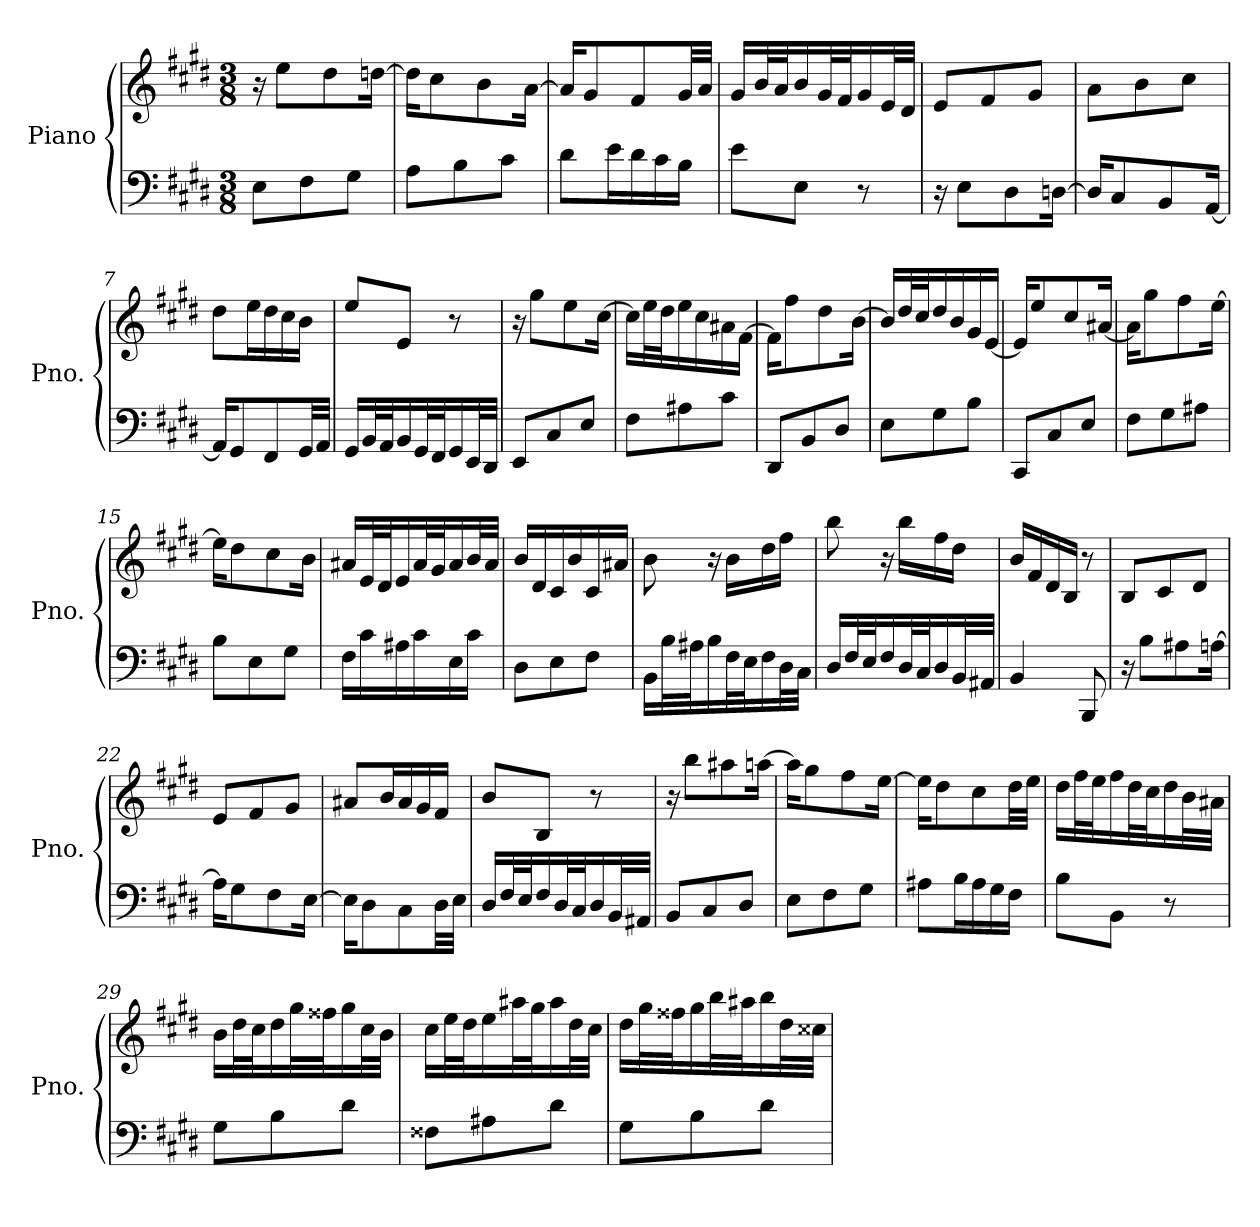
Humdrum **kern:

**kern	**kern
*part1	*part1
*staff2	*staff1
*I"Piano	*
*I'Pno.	*
*clefF4	*clefG2
*k[f#c#g#d#]	*k[f#c#g#d#]
*M3/8	*M3/8
=1	=1
8E\L	16r
.	8ee\L
8F#\	.
.	8dd#\
8G#\J	.
.	[16ddn\Jk
=2	=2
8A\L	16dd\KL]
.	8cc#\
8B\	.
.	8b\
8c#\J	.
.	[16a\Jk
=3	=3
8d#\L	16a/KL]
.	8g#/
16e\L	.
16d#\	8f#/
16c#\	.
16B\JJ	32g#/LL
.	32a/JJJ
=4	=4
8e\L	16g#/LL
.	32b/L
.	32a/J
8E\J	16b/
.	32g#/L
.	32f#/J
8r	16g#/
.	32e/L
.	32d#/JJJ
=5	=5
16r	8e/L
8E\L	.
.	8f#/
8D#\	.
.	8g#/J
[16Dn\Jk	.
=6	=6
16D/KL]	8a\L
8C#/	.
.	8b\
8BB/	.
.	8cc#\J
[16AA/Jk	.
=7	=7
16AA/KL]	8dd#\L
8GG#/	.
.	16ee\L
8FF#/	16dd#\
.	16cc#\
32GG#/LL	16b\JJ
32AA/JJJ	.
!!LO:LB:g=z
=8	=8
16GG#/LL	8ee/L
32BB/L	.
32AA/J	.
16BB/	8e/J
32GG#/L	.
32FF#/J	.
16GG#/	8r
32EE/L	.
32DD#/JJJ	.
=9	=9
8EE/L	16r
.	8gg#\L
8C#/	.
.	8ee\
8E/J	.
.	[16cc#\Jk
=10	=10
8F#\L	16cc#\LL]
.	32ee\L
.	32dd#\J
8A#X\	16ee\
.	16cc#\
8c#\J	16a#X\
.	[16f#\JJ
=11	=11
8DD#/L	16f#\KL]
.	8ff#\
8BB/	.
.	8dd#\
8D#/J	.
.	[16b\Jk
=12	=12
8E\L	16b/LL]
.	32dd#/L
.	32cc#/J
8G#\	16dd#/
.	16b/
8B\J	16g#/
.	[16e/JJ
=13	=13
8CC#/L	16e/KL]
.	8ee/
8C#/	.
.	8cc#/
8E/J	.
.	[16a#X/Jk
=14	=14
8F#\L	16a#\KL]
.	8gg#\
8G#\	.
.	8ff#\
8A#X\J	.
.	[16ee\Jk
!!LO:LB:g=z
=15	=15
8B\L	16ee\KL]
.	8dd#\
8E\	.
.	8cc#\
8G#\J	.
.	16b\Jk
=16	=16
16F#\LL	16a#X/LL
16c#\	32e/L
.	32d#/J
16A#X\	16e/
16c#\	32a#/L
.	32g#/J
16E\	16a#/
16c#\JJ	32b/L
.	32a#/JJJ
=17	=17
8D#\L	16b/LL
.	16d#/
8E\	16c#/
.	16b/
8F#\J	16c#/
.	16a#X/JJ
=18	=18
16BB\LL	8b\
32B\L	.
32A#X\J	.
16B\	16r
32F#\L	16b\LL
32E\J	.
16F#\	16dd#\
32D#\L	16ff#\JJ
32C#\JJJ	.
=19	=19
16D#/LL	8bb\
32F#/L	.
32E/J	.
16F#/	16r
32D#/L	16bb\LL
32C#/J	.
16D#/	16ff#\
32BB/L	16dd#\JJ
32AA#X/JJJ	.
=20	=20
4BB/	16b/LL
.	16f#/
.	16d#/
.	16B/JJ
8BBB/	8r
!!LO:LB:g=z
=21	=21
16r	8B/L
8B\L	.
.	8c#/
8A#X\	.
.	8d#/J
[16An\Jk	.
=22	=22
16A\KL]	8e/L
8G#\	.
.	8f#/
8F#\	.
.	8g#/J
[16E\Jk	.
=23	=23
16E\KL]	8a#X/L
8D#\	.
.	16b/L
8C#\	16a#/
.	16g#/
32D#\LL	16f#/JJ
32E\JJJ	.
=24	=24
16D#/LL	8b/L
32F#/L	.
32E/J	.
16F#/	8B/J
32D#/L	.
32C#/J	.
16D#/	8r
32BB/L	.
32AA#X/JJJ	.
=25	=25
8BB/L	16r
.	8bb\L
8C#/	.
.	8aa#X\
8D#/J	.
.	[16aan\Jk
=26	=26
8E\L	16aa\KL]
.	8gg#\
8F#\	.
.	8ff#\
8G#\J	.
.	[16ee\Jk
=27	=27
8A#X\L	16ee\KL]
.	8dd#\
16B\L	.
16A#\	8cc#\
16G#\	.
16F#\JJ	32dd#\LL
.	32ee\JJJ
!!LO:LB:g=z
=28	=28
8B\L	16dd#\LL
.	32ff#\L
.	32ee\J
8BB\J	16ff#\
.	32dd#\L
.	32cc#\J
8r	16dd#\
.	32b\L
.	32a#X\JJJ
=29	=29
8G#\L	16b\LL
.	32dd#\L
.	32cc#\J
8B\	16dd#\
.	32gg#\L
.	32ff##X\J
8d#\J	16gg#\
.	32cc#\L
.	32b\JJJ
=30	=30
8F##X\L	16cc#\LL
.	32ee\L
.	32dd#\J
8A#X\	16ee\
.	32aa#X\L
.	32gg#\J
8d#\J	16aa#\
.	32dd#\L
.	32cc#\JJJ
=31	=31
8G#\L	16dd#\LL
.	32gg#\L
.	32ff##X\J
8B\	16gg#\
.	32bb\L
.	32aa#X\J
8d#\J	16bb\
.	32dd#\L
.	32cc##X\JJJ
=	=
*-	*-
